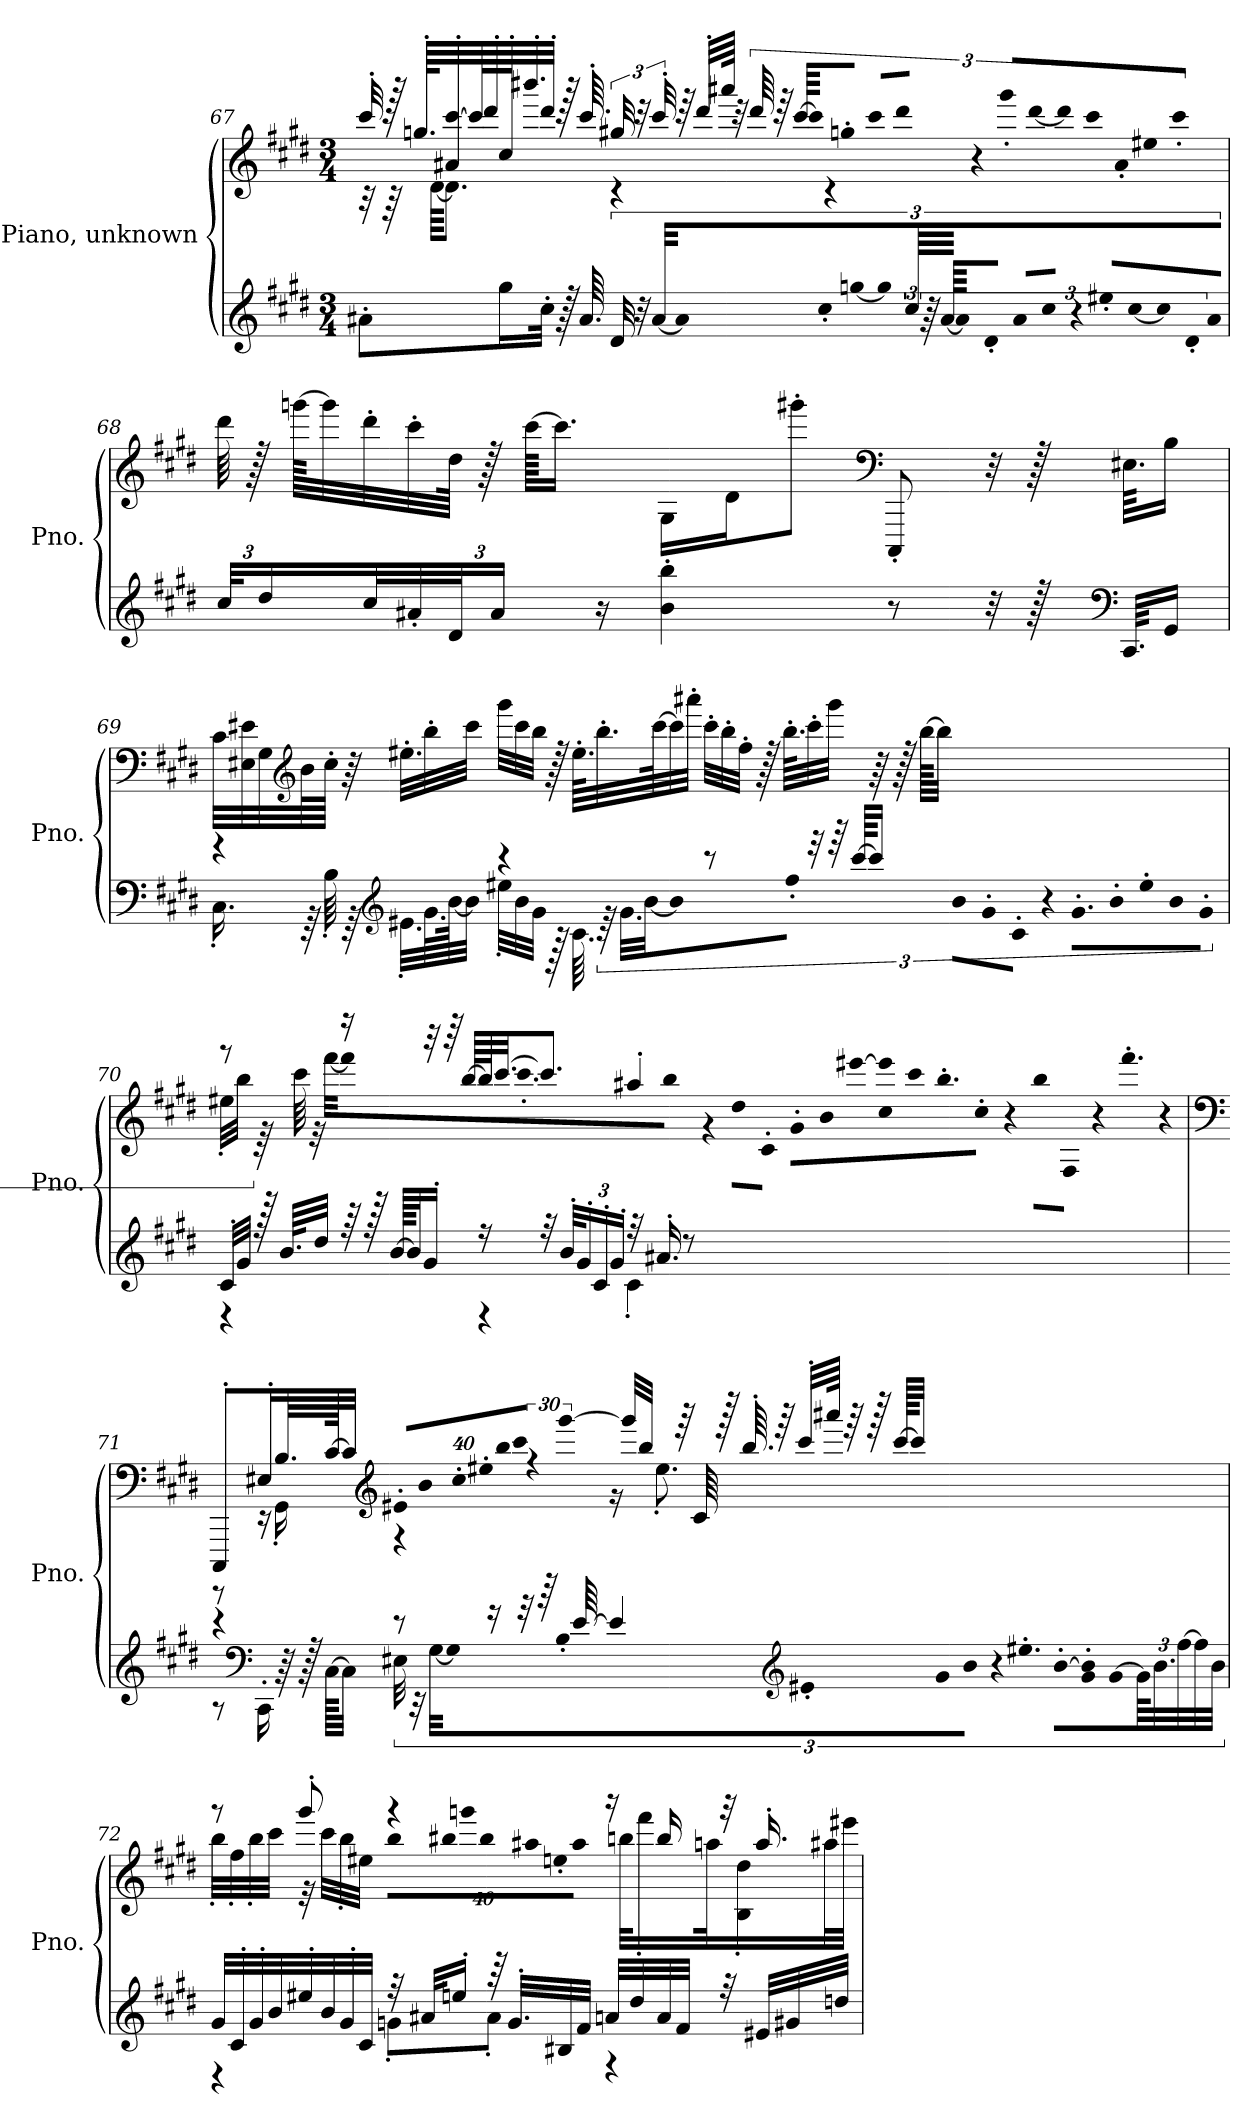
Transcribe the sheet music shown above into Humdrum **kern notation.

**kern	**kern
*part1	*part1
*staff2	*staff1
*I"Piano, unknown	*
*I'Pno.	*
!!LO:LB:g=z
*clefG2	*clefG2
*k[f#c#g#d#]	*k[f#c#g#d#]
*M3/4	*M3/4
=67	=67
*	*^
8a#X'\L	32ccc#'/	32r
.	128r	64r
.	64.ggn'/KLLL	.
.	.	[64d#\KKKL
.	32a#X/' [32ccc#/'	8.d#\J]
.	64ccc#/L]	.
.	64ddd#'/	.
16gg#\L	64cc#'/J	.
.	32.bbb#X'/	.
32cc#'\JJk	32ddd#'/JJJ	.
128r	128r	.
64.a#/	64.ccc#'/	.
48d#/	48gg#X/	4r
48r	48r	.
[48a#\LLL	48ccc#'/	.
64a#\K]	64r	.
32cc#'\	32ddd#'/LLL	.
[64ggn\K	64aaa#X/JJJk	.
32gg\]	32r	.
96cc#\JJJk	96ddd#/	.
96r	96r	.
[96a#/KLLL	[96ccc#/KLLL	.
32a#/]	32ccc#/]	.
32d#'/JJJ	32ggn'/JJJ	.
32a#/LLL	32ccc#/LLL	4r
32cc#/JJJ	32ddd#/JJJ	.
64r	64r	.
32ee#X'/LLL	32ggg#'/LLL	.
[64cc#/JK	[64ddd#/L	.
16cc#/]	64ddd#/]	.
.	64ccc#/J	.
.	32a#'/	.
32d#'/L	32ee#X/	.
32a#/JJJ	32ccc#'/JJJ	.
*	*v	*v
!!LO:LB:g=z
=68	=68
*Xbrackettup	*
48cc#/KLL	64ddd#\
.	128r
24dd#/	.
.	[128gggn\KKLLL
.	32ggg\]
32cc#/L	32ddd#'\
32a#X'/	32ccc#'\
48d#/J	64dd#\JJJk
.	128r
24a#/JJ	.
.	[128ccc#\KKKLL
.	16.ccc#\JJ]
16r	.
4b\' 4bb\'	16G#\LL
.	16d#\J
.	8ggg#X'\J
*	*clefF4
8r	8CCC#'/
32r	32r
128r	128r
*clefF4	*
64.CC#/KKLL	64.E#X\KKLL
16GG#/JJ	16B\JJ
!!LO:LB:g=z
=69	=69
*^	*
4r	16.C#'\	32c#\LLL
.	.	32E#X\ 32e#X\
.	.	32G#\
*	*	*clefG2
.	64r	64b\L
.	64B'\	64cc#'\JJJJ
.	64r	64r
*clefG2	*	*
.	32.e#X'\LLL	32.ee#X'\LLL
.	64.g#\L	32bb'\
.	[128b\JK	.
.	32b\JJJ]	32ccc#\JJJ
4r	32ee#X'\LLL	32ggg#\LLL
.	32b\	32ccc#\
.	32g#\JJJ	32bb\JJJ
.	128r	128r
.	64.c#\	64.ee#'\KLLL
*	*brackettup	*
.	96r	32.bb'\
.	48.g#\LLL	.
.	[48b\	.
.	.	[64ccc#\K
.	32b\]	32ccc#\]
.	32ff#'\JJJ	32aaa#X'\JJJ
8r	32b\LLL	32ccc#'\LLL
.	32g#'\	32bb'\
.	32c#'\JJJ	32ff#'\JJJ
.	128r	128r
.	64.g#'\KLLL	64.bb'\KLLL
32r	32b'\	32ccc#'\
64r	32ee#'\	32ggg#\JJJ
[64ccc#/KKLL	.	.
16ccc#/JJ]	32b\	64r
.	.	128r
.	.	[128bb\KKLLL
.	32g#'\JJJ	32bb\JJJ]
!!LO:LB:g=z
=70	=70	=70
*	*	*^
32c#'/LLL	4r	8r	32ee#X'\LLL
32g#/JJJ	.	.	32bb\JJJ
128r	.	.	96r
64.b/KLLL	.	.	.
.	.	.	96ccc#\
.	.	.	48r
32dd#/JJJ	.	.	.
.	.	.	[48fff#\LLL
64r	.	16r	32fff#\]
128r	.	.	.
[128b/KKLLL	.	.	.
32b/J]	.	.	64.ccc#'\L
.	.	.	128bb\JJJJk
16g#'/JJ	.	32r	64r
.	.	.	64dd#\KLLL
.	.	64r	32c#'\JJJ
.	.	[64bb/LLLL	.
16r	4r	64bb/J]	32g#'\LLL
.	.	[32.ccc#/JJ	.
.	.	.	64b\L
.	.	.	[64eee#X\J
32r	.	8.ccc#/J]	32cc#\ 32eee#\]
32b'/KLL	.	.	32ccc#\
*Xbrackettup	*	*	*
24g#'/	.	.	32.bb'\
24c#'/	.	.	.
.	.	.	64cc#'\JJJk
.	.	.	64r
.	.	.	64bb\KLLL
24g#'/JJ	.	.	.
.	.	.	32F#\JJJ
32r	4c#'\	4aa#X'/	32r
16.a#X'/	.	.	16.fff#'\
8r	.	.	8r
!!LO:LB:g=z	!!
=71	=71	=71	=71
*	*	*clefF4	*
4r	8r	8CCC#'/L	8r
*clefF4	*	*	*
.	16CC#'\	16E#X'/L	16r
.	64r	64.B/LL	16GG#'\
.	128r	.	.
.	[128C#\KKLLL	[128c#/JK	.
.	32C#\JJJ]	32c#/JJJ]	.
*	*	*clefG2	*
*	*brackettup	*	*
!	!	!LO:N:vis=32	!
8r	48E#X\	640%23e#X'/LLL	4r
.	48r	.	.
!	!	!LO:N:vis=32	!
.	.	640%23b/	.
.	[48G#\LLL	.	.
.	64G#\K]	.	.
!	!	!LO:N:vis=32	!
.	.	640%23cc#'/	.
.	32B'\	.	.
!	!	!LO:N:vis=32	!
.	.	640%23ee#X'/	.
*clefG2	*	*	*
.	64e#X'\JK	.	.
16r	16g#\	.	.
!	!	!LO:N:vis=32	!
.	.	640%23bb/	.
!	!	!LO:N:vis=32	!
.	.	640%23ccc#/JJJ	.
32r	32b\JJk	.	.
!	!	!LO:N:vis=64	!
.	.	960%17r	.
64r	128r	.	.
.	64.ee#X'\	.	.
!	!	!LO:N:vis=64	!
.	.	[960%17ggg#/	.
[64ccc#/	.	.	.
4ccc#/]	[32b'\KLL	.	16r
.	.	32ggg#/LLL]	.
.	16g#\' 16b\]'	.	.
.	.	32bb/JJJ	.
.	.	.	8.ee#'\
.	.	64r	.
.	.	64c#/	.
.	[32g#\L	.	.
.	.	128r	.
.	.	64.bb'/	.
*	*Xbrackettup	*	*
.	96g#\K]	.	.
.	.	64r	.
.	48.b\	.	.
.	.	32ccc#'/LLL	.
.	[48ff#\	.	.
.	.	64aaa#X/JJJk	.
.	32ff#\]	.	.
.	.	64r	.
.	.	128r	.
.	.	[128ccc#/KKLLL	.
.	32b\JJJ	.	.
.	.	32ccc#/JJJ]	.
960ryy	960ryy	.	960ryy
!!LO:PB:g=z	!!
=72	=72	=72	=72
32g#/LLL	4r	8r	32bb'\LLL
32c#'/	.	.	32ff#'\
32g#'/	.	.	32bb'\
32b/	.	.	32ccc#\JJJ
32ee#X'/	.	8ggg#'/	32r
32b/	.	.	32ccc#\LLL
32g#'/	.	.	32bb'\
32c#/JJJ	.	.	32ee#X\JJJ
*	*	*	*Xbrackettup
!	!	!	!LO:N:vis=32
32r	8gn'\L	4r	640%23bb\LLL
32a#X/KLL	.	.	.
!	!	!	!LO:N:vis=32
.	.	.	640%23bb#X\
16een'/JJ	.	.	.
!	!	!	!LO:N:vis=32
.	.	.	640%23gggn\
!	!	!	!LO:N:vis=32
.	.	.	640%23bb#\
64r	8a#'\J	.	.
32.g'/LLL	.	.	.
!	!	!	!LO:N:vis=32
.	.	.	640%23aa#X\
!	!	!	!LO:N:vis=32
.	.	.	640%23een'\
32B#X/	.	.	.
!	!	!	!LO:N:vis=32
.	.	.	640%23aa#\JJJ
32f#/JJJ	.	.	.
32an/LLL	4r	16r	.
.	.	.	32bbn\KLL
32dd#/	.	.	.
.	.	.	16fff#'\
32a/	.	16bb/	.
32f#/JJJ	.	.	.
.	.	.	32aan\K
32r	.	32r	.
.	.	.	16B\' 16dd#\'
32e#X/LLL	.	16.aa'/	.
32g#X/	.	.	.
.	.	.	32aa#X\L
32ddn/JJJ	.	.	.
.	.	.	32eee#X\JJJ
640ryy	640ryy	640ryy	.
*v	*v	*	*
*	*v	*v
=	=
*-	*-
